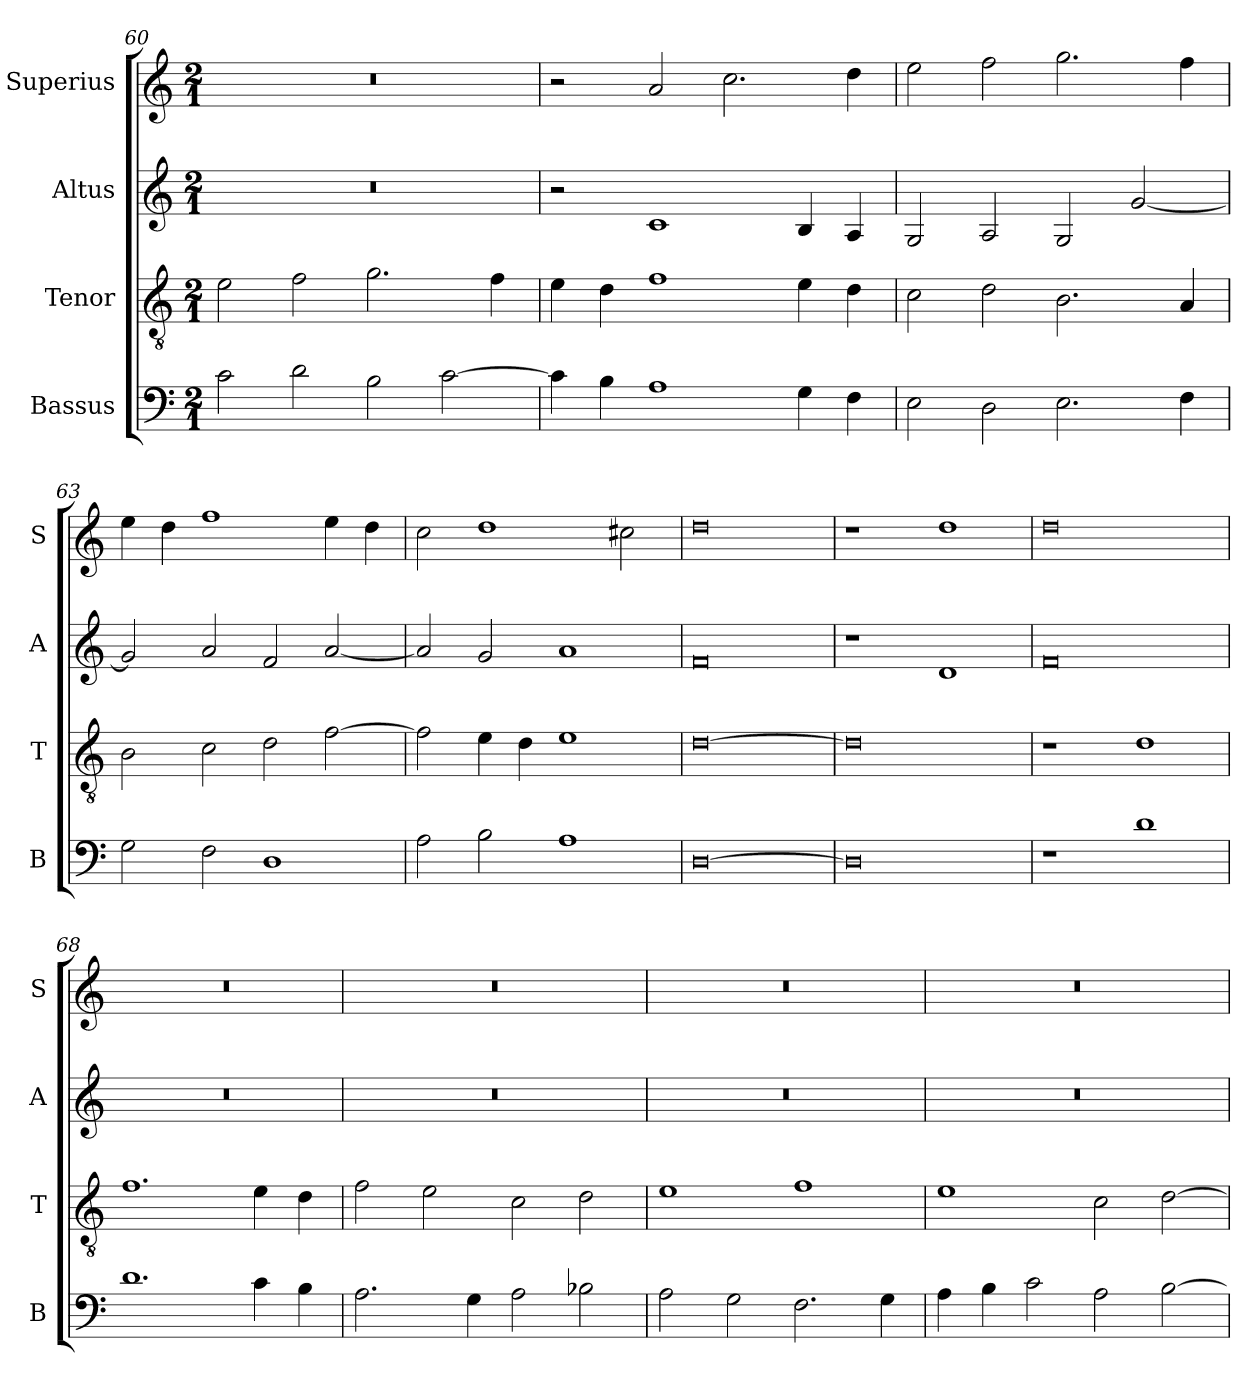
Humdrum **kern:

**kern	**kern	**kern	**kern
*part4	*part3	*part2	*part1
*staff4	*staff3	*staff2	*staff1
*I"Bassus	*I"Tenor	*I"Altus	*I"Superius
*I'B	*I'T	*I'A	*I'S
*clefF4	*clefGv2	*clefG2	*clefG2
*k[]	*k[]	*k[]	*k[]
*C:	*C:	*C:	*C:
*M2/1	*M2/1	*M2/1	*M2/1
=60	=60	=60	=60
2c	2e	0r	0r
2d	2f	.	.
2B	2.g	.	.
[2c	.	.	.
.	4f	.	.
=61	=61	=61	=61
4c]	4e	2r	2r
4B	4d	.	.
1A	1f	1c	2a
.	.	.	2.cc
4G	4e	4B	.
4F	4d	4A	4dd
=62	=62	=62	=62
2E	2c	2G	2ee
2D	2d	2A	2ff
2.E	2.B	2G	2.gg
.	.	[2g	.
4F	4A	.	4ff
=63	=63	=63	=63
2G	2B	2g]	4ee
.	.	.	4dd
2F	2c	2a	1ff
1D	2d	2f	.
.	[2f	[2a	4ee
.	.	.	4dd
=64	=64	=64	=64
2A	2f]	2a]	2cc
2B	4e	2g	1dd
.	4d	.	.
1A	1e	1a	.
.	.	.	2cc#X
=65	=65	=65	=65
[0D	[0d	0f	0dd
=66	=66	=66	=66
0D]	0d]	1r	1r
.	.	1d	1dd
=67	=67	=67	=67
1r	1r	0f	0dd
1d	1d	.	.
=68	=68	=68	=68
1.d	1.f	0r	0r
4c	4e	.	.
4B	4d	.	.
=69	=69	=69	=69
2.A	2f	0r	0r
.	2e	.	.
4G	.	.	.
2A	2c	.	.
2B-X	2d	.	.
=70	=70	=70	=70
2A	1e	0r	0r
2G	.	.	.
2.F	1f	.	.
4G	.	.	.
=71	=71	=71	=71
4A	1e	0r	0r
4B	.	.	.
2c	.	.	.
2A	2c	.	.
[2B	[2d	.	.
=	=	=	=
*-	*-	*-	*-
